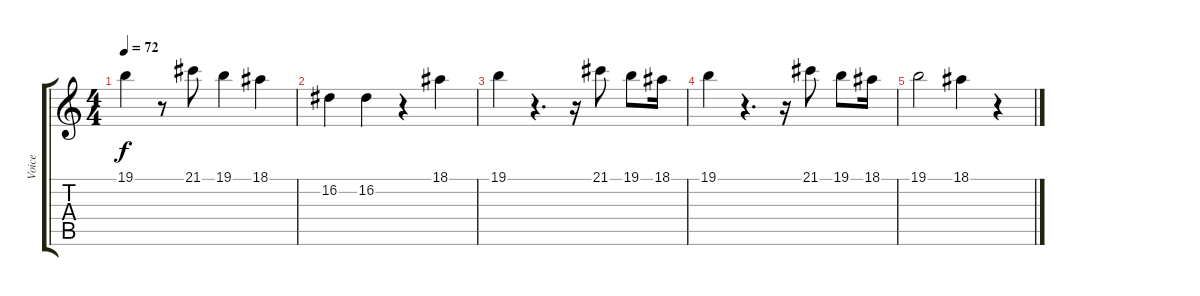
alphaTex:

\track ("Voice" "Voice") {instrument trumpet}
\staff {score tabs}
\tuning (E4 B3 G3 D3 A2 E2) {hide}
\ts (4 4)
\tempo 72
\clef g2
\ks c
19.1.4{dy f} r.8 21.1.8 19.1.4 18.1.4 |
16.2.4 16.2.4 r.4 18.1.4 |
19.1.4 r.4{d} r.16 21.1.8 19.1.8 18.1.16 |
19.1.4 r.4{d} r.16 21.1.8 19.1.8 18.1.16 |
19.1.2 18.1.4 r.4
